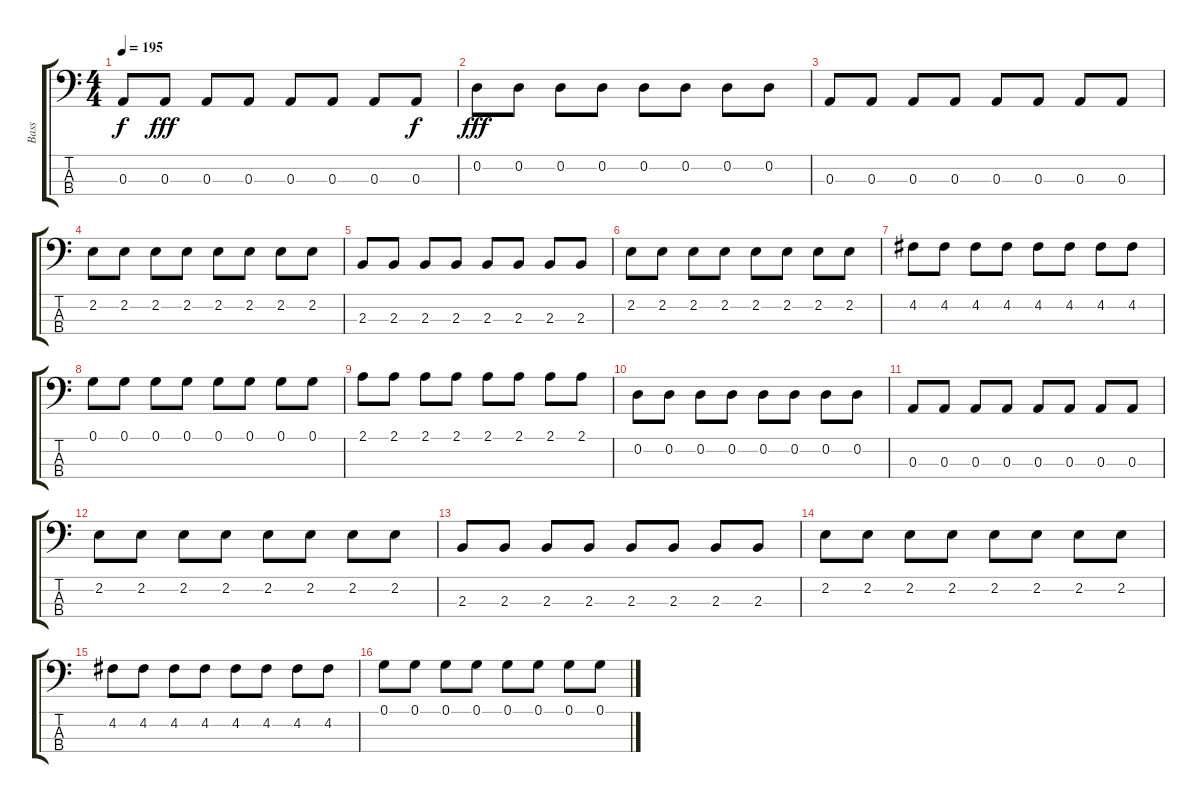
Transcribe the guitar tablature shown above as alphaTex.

\track ("Bass" "Bass") {instrument electricbassfinger}
\staff {score tabs}
\tuning (G2 D2 A1 E1) {hide}
\ts (4 4)
\tempo 195
\clef f4
\ks c
0.3{t}.8{dy f} 0.3.8{dy fff} 0.3.8 0.3.8 0.3.8 0.3.8 0.3.8 0.3.8{dy f} |
0.2.8{dy fff} 0.2.8 0.2.8 0.2.8 0.2.8 0.2.8 0.2.8 0.2.8 |
0.3.8 0.3.8 0.3.8 0.3.8 0.3.8 0.3.8 0.3.8 0.3.8 |
2.2.8 2.2.8 2.2.8 2.2.8 2.2.8 2.2.8 2.2.8 2.2.8 |
2.3.8 2.3.8 2.3.8 2.3.8 2.3.8 2.3.8 2.3.8 2.3.8 |
2.2.8 2.2.8 2.2.8 2.2.8 2.2.8 2.2.8 2.2.8 2.2.8 |
4.2.8 4.2.8 4.2.8 4.2.8 4.2.8 4.2.8 4.2.8 4.2.8 |
0.1.8 0.1.8 0.1.8 0.1.8 0.1.8 0.1.8 0.1.8 0.1.8 |
2.1.8 2.1.8 2.1.8 2.1.8 2.1.8 2.1.8 2.1.8 2.1.8 |
0.2.8 0.2.8 0.2.8 0.2.8 0.2.8 0.2.8 0.2.8 0.2.8 |
0.3.8 0.3.8 0.3.8 0.3.8 0.3.8 0.3.8 0.3.8 0.3.8 |
2.2.8 2.2.8 2.2.8 2.2.8 2.2.8 2.2.8 2.2.8 2.2.8 |
2.3.8 2.3.8 2.3.8 2.3.8 2.3.8 2.3.8 2.3.8 2.3.8 |
2.2.8 2.2.8 2.2.8 2.2.8 2.2.8 2.2.8 2.2.8 2.2.8 |
4.2.8 4.2.8 4.2.8 4.2.8 4.2.8 4.2.8 4.2.8 4.2.8 |
0.1.8 0.1.8 0.1.8 0.1.8 0.1.8 0.1.8 0.1.8 0.1.8
